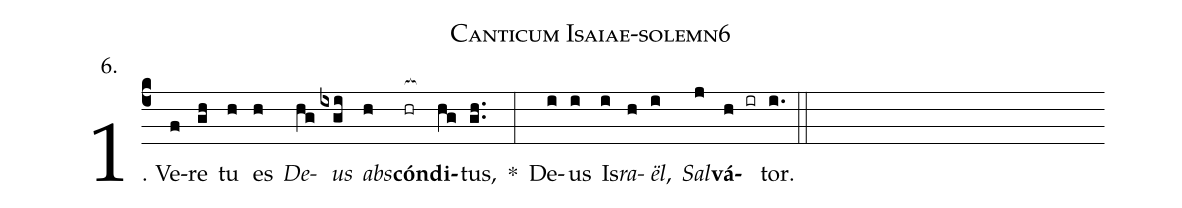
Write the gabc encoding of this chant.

name: Canticum Isaiae-solemn6;
annotation: 6.;
%%
(c4)1. Ve(f)re(gh) tu(h) es(h) <i>De</i>(hg)<i>us</i>(ixgi) <i>abs</i>(h)<b>cón</b>(hr[ocb:1{])<b>di</b>(hg[ocb:0}])tus,(gh..) *(:) De(i)us(i) Is(i)<i>ra</i>(h)<i>ël</i>,(i) <i>Sal</i>(j)<b>vá</b>(h ir)tor.(i.) (::)
